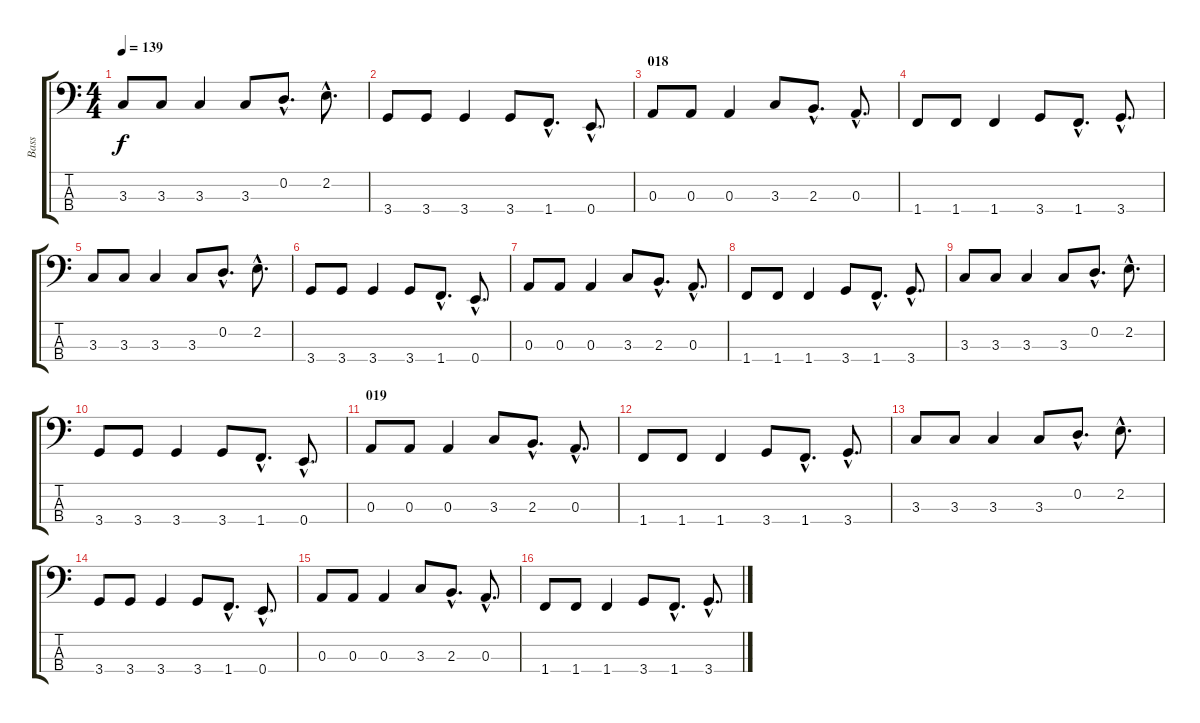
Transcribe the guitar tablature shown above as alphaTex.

\track ("Bass" "Bass") {instrument electricbasspick}
\staff {score tabs}
\tuning (G2 D2 A1 E1) {hide}
\ts (4 4)
\tempo 139
\clef f4
\ks c
3.3.8{dy f} 3.3.8 3.3.4 3.3.8 0.2{hac}.8{d} 2.2{hac}.8{d} |
3.4.8 3.4.8 3.4.4 3.4.8 1.4{hac}.8{d} 0.4{hac}.8{d} |
\section ("" "018")
0.3.8 0.3.8 0.3.4 3.3.8 2.3{hac}.8{d} 0.3{hac}.8{d} |
1.4.8 1.4.8 1.4.4 3.4.8 1.4{hac}.8{d} 3.4{hac}.8{d} |
3.3.8 3.3.8 3.3.4 3.3.8 0.2{hac}.8{d} 2.2{hac}.8{d} |
3.4.8 3.4.8 3.4.4 3.4.8 1.4{hac}.8{d} 0.4{hac}.8{d} |
0.3.8 0.3.8 0.3.4 3.3.8 2.3{hac}.8{d} 0.3{hac}.8{d} |
1.4.8 1.4.8 1.4.4 3.4.8 1.4{hac}.8{d} 3.4{hac}.8{d} |
3.3.8 3.3.8 3.3.4 3.3.8 0.2{hac}.8{d} 2.2{hac}.8{d} |
3.4.8 3.4.8 3.4.4 3.4.8 1.4{hac}.8{d} 0.4{hac}.8{d} |
\section ("" "019")
0.3.8 0.3.8 0.3.4 3.3.8 2.3{hac}.8{d} 0.3{hac}.8{d} |
1.4.8 1.4.8 1.4.4 3.4.8 1.4{hac}.8{d} 3.4{hac}.8{d} |
3.3.8 3.3.8 3.3.4 3.3.8 0.2{hac}.8{d} 2.2{hac}.8{d} |
3.4.8 3.4.8 3.4.4 3.4.8 1.4{hac}.8{d} 0.4{hac}.8{d} |
0.3.8 0.3.8 0.3.4 3.3.8 2.3{hac}.8{d} 0.3{hac}.8{d} |
1.4.8 1.4.8 1.4.4 3.4.8 1.4{hac}.8{d} 3.4{hac}.8{d}
